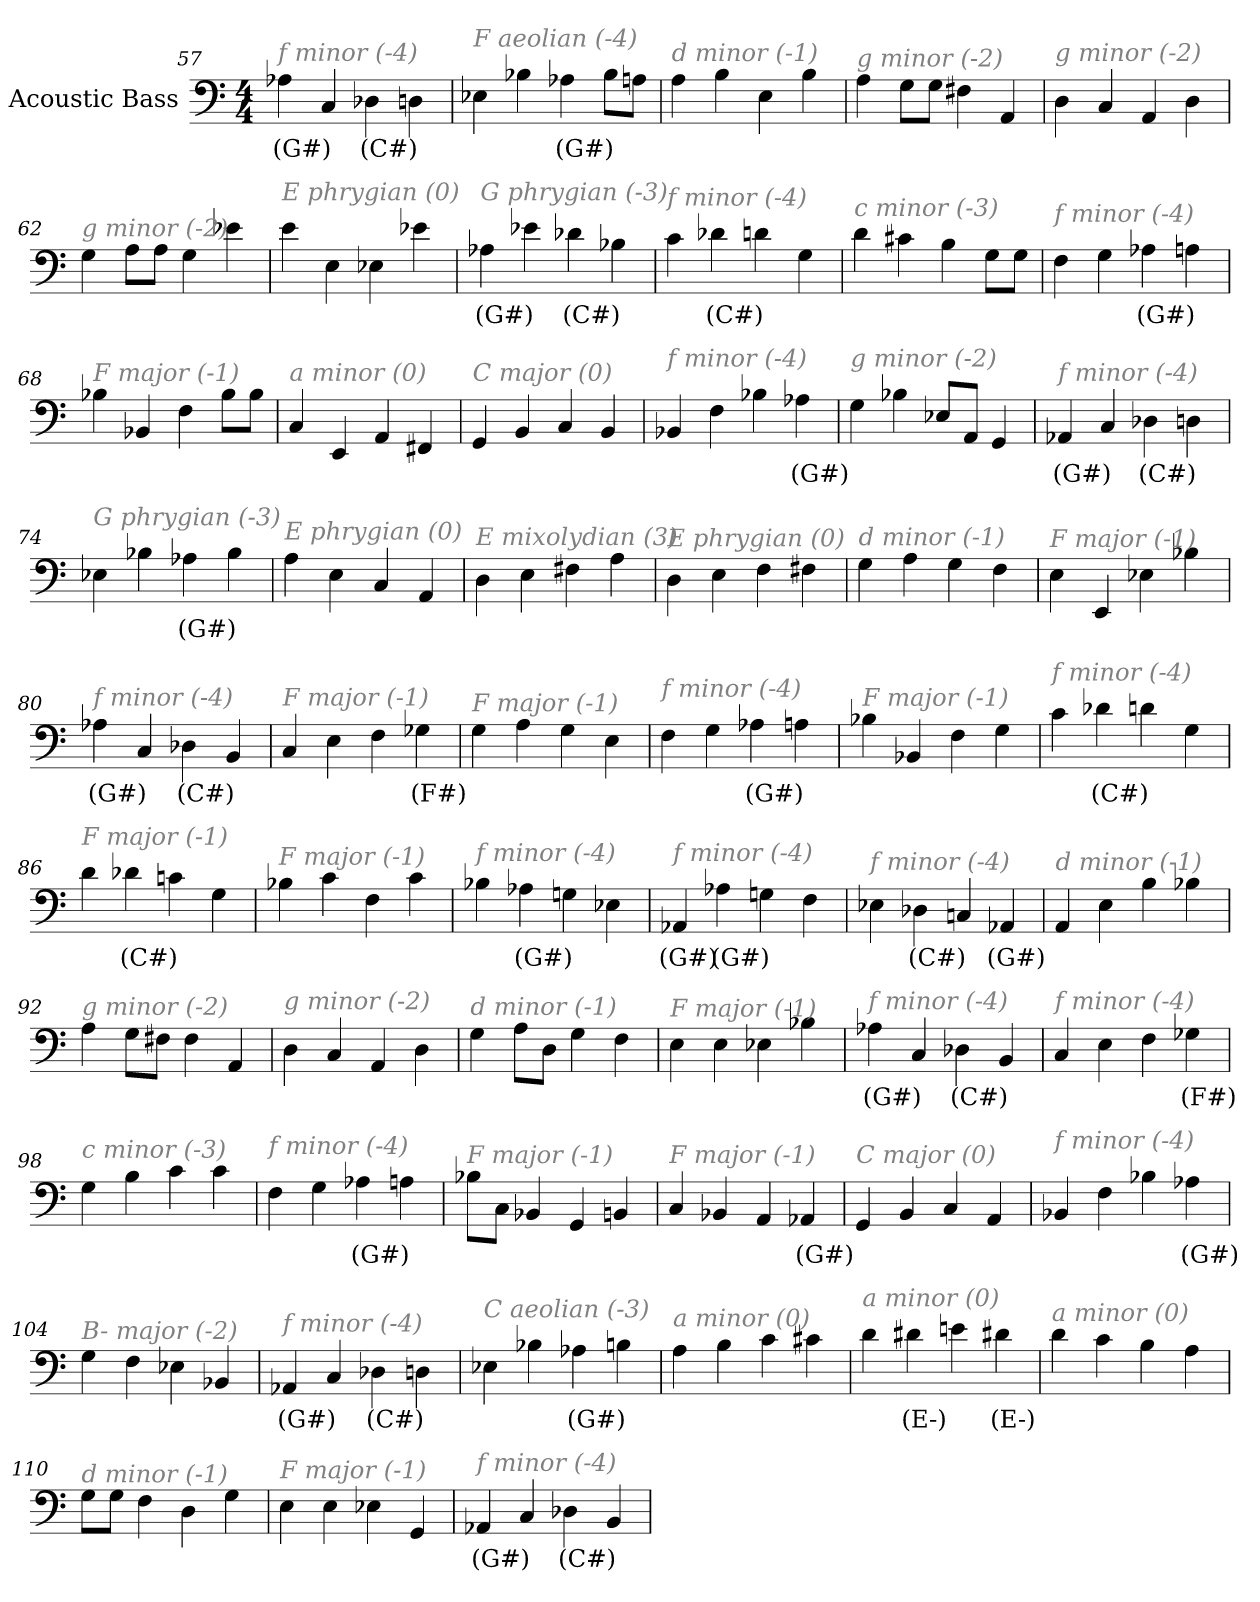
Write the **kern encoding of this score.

**kern	**text
*part1	*part1
*staff1	*staff1
*I"Acoustic Bass	*
*clefF4	*
*ITrd7c12	*
*k[]	*
*C:	*
*M4/4	*
=57	=57
!LO:TX:i:color=#808080:t=f minor (-4)	!
4AA-Xi	(G#)
4CC	.
4DD-Xi	(C#)
4DD	.
=58	=58
!LO:TX:i:color=#808080:t=F aeolian (-4)	!
4EE-X	.
4BB-X	.
4AA-Xi	(G#)
8BB-L	.
8AAJ	.
=59	=59
!LO:TX:i:color=#808080:t=d minor (-1)	!
4AA	.
4BB	.
4EE	.
4BB	.
=60	=60
!LO:TX:i:color=#808080:t=g minor (-2)	!
4AA	.
8GGL	.
8GGJ	.
4FF#X	.
4AAA	.
=61	=61
!LO:TX:i:color=#808080:t=g minor (-2)	!
4DD	.
4CC	.
4AAA	.
4DD	.
=62	=62
!LO:TX:i:color=#808080:t=g minor (-2)	!
4GG	.
8AAL	.
8AAJ	.
4GG	.
4E-X	.
=63	=63
!LO:TX:i:color=#808080:t=E phrygian (0)	!
4E	.
4EE	.
4EE-X	.
4E-X	.
=64	=64
!LO:TX:i:color=#808080:t=G phrygian (-3)	!
4AA-Xi	(G#)
4E-X	.
4D-Xi	(C#)
4BB-X	.
=65	=65
!LO:TX:i:color=#808080:t=f minor (-4)	!
4C	.
4D-Xi	(C#)
4D	.
4GG	.
=66	=66
!LO:TX:i:color=#808080:t=c minor (-3)	!
4D	.
4C#Xj	.
4BB	.
8GGL	.
8GGJ	.
=67	=67
!LO:TX:i:color=#808080:t=f minor (-4)	!
4FF	.
4GG	.
4AA-Xi	(G#)
4AA	.
=68	=68
!LO:TX:i:color=#808080:t=F major (-1)	!
4BB-X	.
4BBB-X	.
4FF	.
8BB-L	.
8BB-J	.
=69	=69
!LO:TX:i:color=#808080:t=a minor (0)	!
4CC	.
4EEE	.
4AAA	.
4FFF#X	.
=70	=70
!LO:TX:i:color=#808080:t=C major (0)	!
4GGG	.
4BBB	.
4CC	.
4BBB	.
=71	=71
!LO:TX:i:color=#808080:t=f minor (-4)	!
4BBB-X	.
4FF	.
4BB-X	.
4AA-Xi	(G#)
=72	=72
!LO:TX:i:color=#808080:t=g minor (-2)	!
4GG	.
4BB-X	.
8EE-XL	.
8AAAJ	.
4GGG	.
=73	=73
!LO:TX:i:color=#808080:t=f minor (-4)	!
4AAA-Xi	(G#)
4CC	.
4DD-Xi	(C#)
4DD	.
=74	=74
!LO:TX:i:color=#808080:t=G phrygian (-3)	!
4EE-X	.
4BB-X	.
4AA-Xi	(G#)
4BB-	.
=75	=75
!LO:TX:i:color=#808080:t=E phrygian (0)	!
4AA	.
4EE	.
4CC	.
4AAA	.
=76	=76
!LO:TX:i:color=#808080:t=E mixolydian (3)	!
4DD	.
4EE	.
4FF#X	.
4AA	.
=77	=77
!LO:TX:i:color=#808080:t=E phrygian (0)	!
4DD	.
4EE	.
4FF	.
4FF#X	.
=78	=78
!LO:TX:i:color=#808080:t=d minor (-1)	!
4GG	.
4AA	.
4GG	.
4FF	.
=79	=79
!LO:TX:i:color=#808080:t=F major (-1)	!
4EE	.
4EEE	.
4EE-X	.
4BB-X	.
=80	=80
!LO:TX:i:color=#808080:t=f minor (-4)	!
4AA-Xi	(G#)
4CC	.
4DD-Xi	(C#)
4BBB	.
=81	=81
!LO:TX:i:color=#808080:t=F major (-1)	!
4CC	.
4EE	.
4FF	.
4GG-Xi	(F#)
=82	=82
!LO:TX:i:color=#808080:t=F major (-1)	!
4GG	.
4AA	.
4GG	.
4EE	.
=83	=83
!LO:TX:i:color=#808080:t=f minor (-4)	!
4FF	.
4GG	.
4AA-Xi	(G#)
4AA	.
=84	=84
!LO:TX:i:color=#808080:t=F major (-1)	!
4BB-X	.
4BBB-X	.
4FF	.
4GG	.
=85	=85
!LO:TX:i:color=#808080:t=f minor (-4)	!
4C	.
4D-Xi	(C#)
4D	.
4GG	.
=86	=86
!LO:TX:i:color=#808080:t=F major (-1)	!
4D	.
4D-Xi	(C#)
4Cn	.
4GG	.
=87	=87
!LO:TX:i:color=#808080:t=F major (-1)	!
4BB-X	.
4C	.
4FF	.
4C	.
=88	=88
!LO:TX:i:color=#808080:t=f minor (-4)	!
4BB-X	.
4AA-Xi	(G#)
4GGn	.
4EE-X	.
=89	=89
!LO:TX:i:color=#808080:t=f minor (-4)	!
4AAA-Xi	(G#)
4AA-Xi	(G#)
4GGn	.
4FF	.
=90	=90
!LO:TX:i:color=#808080:t=f minor (-4)	!
4EE-X	.
4DD-Xi	(C#)
4CCn	.
4AAA-Xi	(G#)
=91	=91
!LO:TX:i:color=#808080:t=d minor (-1)	!
4AAA	.
4EE	.
4BB	.
4BB-X	.
=92	=92
!LO:TX:i:color=#808080:t=g minor (-2)	!
4AA	.
8GGL	.
8FF#XJ	.
4FF#	.
4AAA	.
=93	=93
!LO:TX:i:color=#808080:t=g minor (-2)	!
4DD	.
4CC	.
4AAA	.
4DD	.
=94	=94
!LO:TX:i:color=#808080:t=d minor (-1)	!
4GG	.
8AAL	.
8DDJ	.
4GG	.
4FF	.
=95	=95
!LO:TX:i:color=#808080:t=F major (-1)	!
4EE	.
4EE	.
4EE-X	.
4BB-X	.
=96	=96
!LO:TX:i:color=#808080:t=f minor (-4)	!
4AA-Xi	(G#)
4CC	.
4DD-Xi	(C#)
4BBB	.
=97	=97
!LO:TX:i:color=#808080:t=f minor (-4)	!
4CC	.
4EE	.
4FF	.
4GG-Xi	(F#)
=98	=98
!LO:TX:i:color=#808080:t=c minor (-3)	!
4GG	.
4BB	.
4C	.
4C	.
=99	=99
!LO:TX:i:color=#808080:t=f minor (-4)	!
4FF	.
4GG	.
4AA-Xi	(G#)
4AA	.
=100	=100
!LO:TX:i:color=#808080:t=F major (-1)	!
8BB-XL	.
8CCJ	.
4BBB-X	.
4GGG	.
4BBBn	.
=101	=101
!LO:TX:i:color=#808080:t=F major (-1)	!
4CC	.
4BBB-X	.
4AAA	.
4AAA-Xi	(G#)
=102	=102
!LO:TX:i:color=#808080:t=C major (0)	!
4GGG	.
4BBB	.
4CC	.
4AAA	.
=103	=103
!LO:TX:i:color=#808080:t=f minor (-4)	!
4BBB-X	.
4FF	.
4BB-X	.
4AA-Xi	(G#)
=104	=104
!LO:TX:i:color=#808080:t=B- major (-2)	!
4GG	.
4FF	.
4EE-X	.
4BBB-X	.
=105	=105
!LO:TX:i:color=#808080:t=f minor (-4)	!
4AAA-Xi	(G#)
4CC	.
4DD-Xi	(C#)
4DD	.
=106	=106
!LO:TX:i:color=#808080:t=C aeolian (-3)	!
4EE-X	.
4BB-X	.
4AA-Xi	(G#)
4BBn	.
=107	=107
!LO:TX:i:color=#808080:t=a minor (0)	!
4AA	.
4BB	.
4C	.
4C#X	.
=108	=108
!LO:TX:i:color=#808080:t=a minor (0)	!
4D	.
4D#Xi	(E-)
4En	.
4D#Xi	(E-)
=109	=109
!LO:TX:i:color=#808080:t=a minor (0)	!
4D	.
4C	.
4BB	.
4AA	.
=110	=110
!LO:TX:i:color=#808080:t=d minor (-1)	!
8GGL	.
8GGJ	.
4FF	.
4DD	.
4GG	.
=111	=111
!LO:TX:i:color=#808080:t=F major (-1)	!
4EE	.
4EE	.
4EE-X	.
4GGG	.
=112	=112
!LO:TX:i:color=#808080:t=f minor (-4)	!
4AAA-Xi	(G#)
4CC	.
4DD-Xi	(C#)
4BBB	.
=	=
*-	*-
